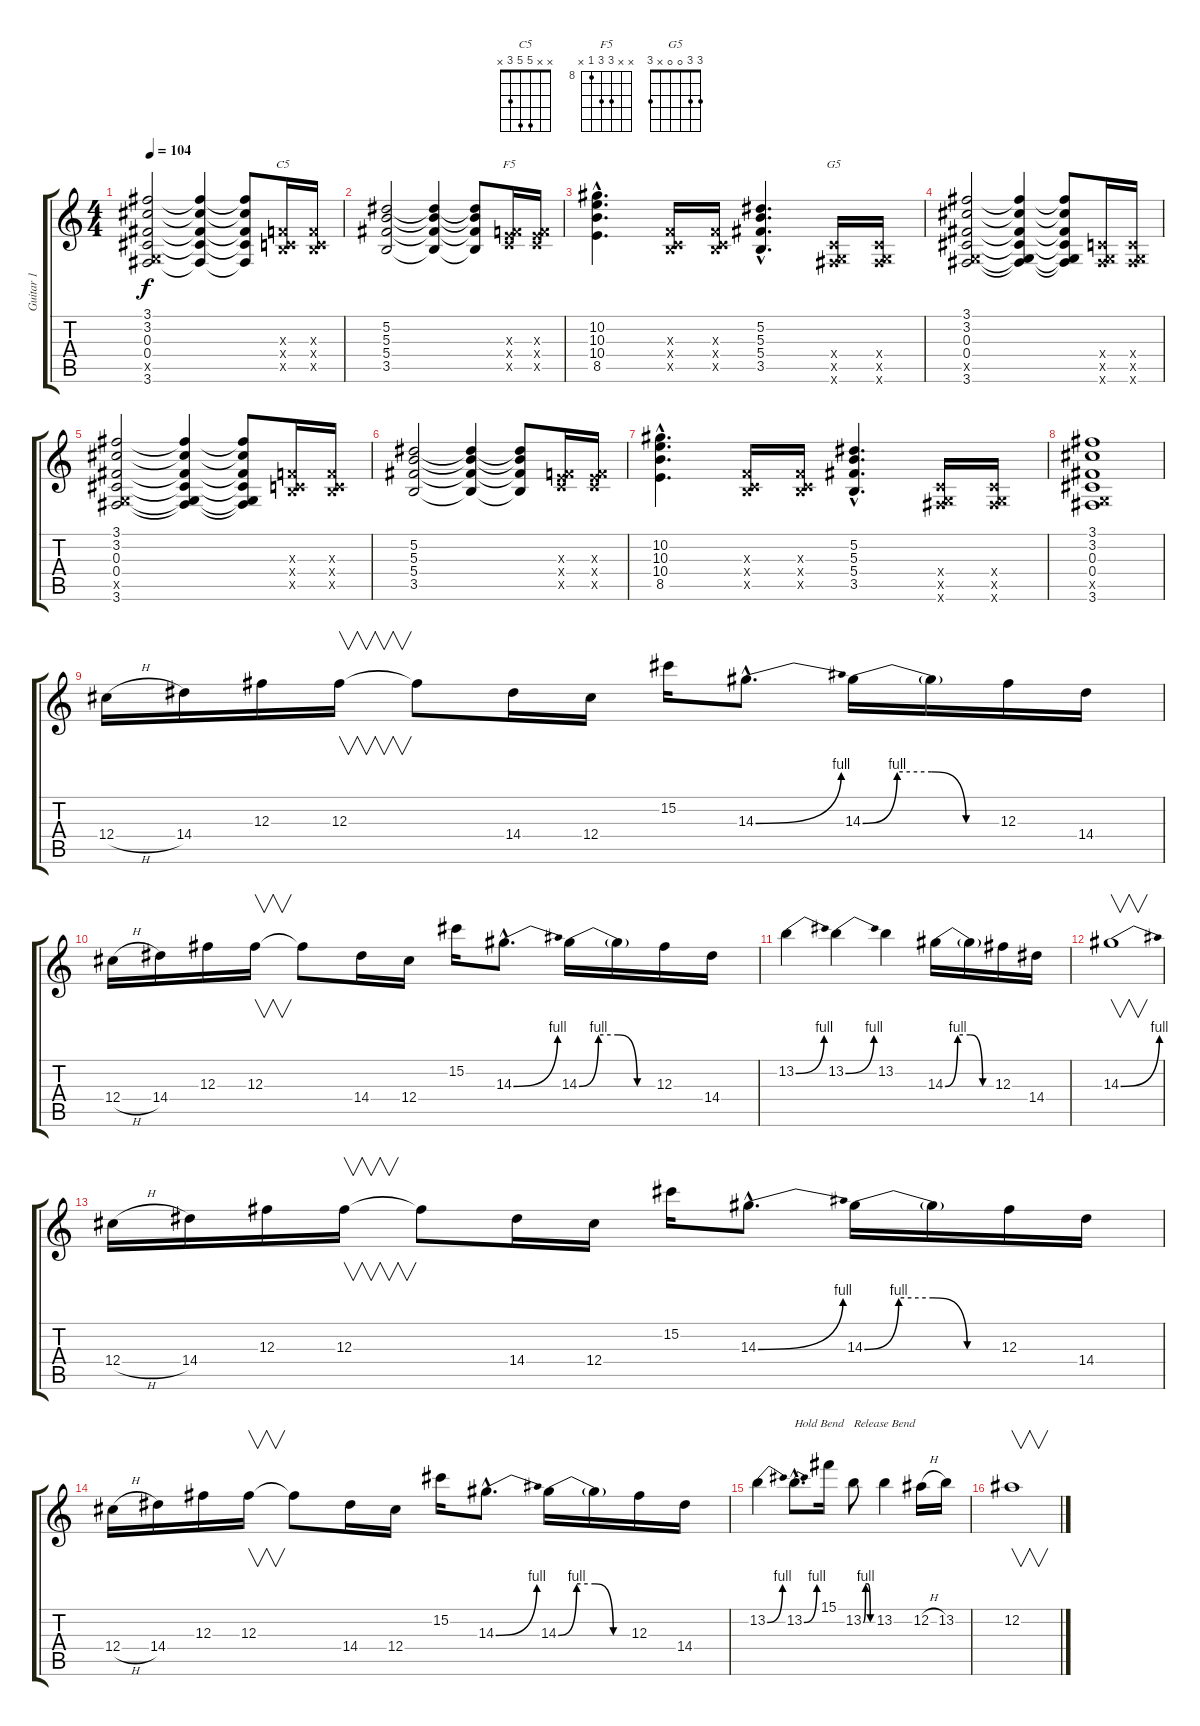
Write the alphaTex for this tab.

\track ("Guitar 1" "Guitar 1") {instrument distortionguitar}
\staff {score tabs}
\tuning (Eb4 Bb3 Gb3 Db3 Ab2 Eb2) {hide}
\chord ("C5" x x 5 5 3 x)
\chord ("F5" x x 10 10 8 x) {firstfret 8}
\chord ("G5" 3 3 0 0 x 3)
\ts (4 4)
\tempo 104
\clef g2
\ks c
(3.1 3.2 0.3 0.4 -1.5{x} 3.6).2{dy f} (3.1{t} 3.2{t} 0.3{t} 0.4{t} 3.6{t}).4 (3.1{t} 3.2{t} 0.3{t} 0.4{t} 3.6{t}).8 (-1.3{x} -1.4{x} 3.5{x}).16{ch "C5"} (-1.3{x} -1.4{x} 3.5{x}).16 |
(5.2 5.3 5.4 3.5).2 (5.2{t} 5.3{t} 5.4{t} 3.5{t}).4 (5.2{t} 5.3{t} 5.4{t} 3.5{t}).8 (-1.3{x} -1.4{x} 8.5{x}).16{ch "F5"} (-1.3{x} -1.4{x} 8.5{x}).16 |
(10.2{hac} 10.3{hac} 10.4{hac} 8.5{hac}).4{d} (-1.3{x} -1.4{x} 3.5{x}).16 (-1.3{x} -1.4{x} 3.5{x}).16 (5.2{hac} 5.3{hac} 5.4{hac} 3.5{hac}).4{d} (-1.4{x} -1.5{x} 3.6{x}).16{ch "G5"} (-1.4{x} -1.5{x} 3.6{x}).16 |
(3.1 3.2 0.3 0.4 -1.5{x} 3.6).2 (3.1{t} 3.2{t} 0.3{t} 0.4{t} -1.5{t} 3.6{t}).4 (3.1{t} 3.2{t} 0.3{t} 0.4{t} -1.5{t} 3.6{t}).8 (-1.4{x} -1.5{x} 3.6{x}).16 (-1.4{x} -1.5{x} 3.6{x}).16 |
(3.1 3.2 0.3 0.4 -1.5{x} 3.6).2 (3.1{t} 3.2{t} 0.3{t} 0.4{t} -1.5{t} 3.6{t}).4 (3.1{t} 3.2{t} 0.3{t} 0.4{t} -1.5{t} 3.6{t}).8 (-1.3{x} -1.4{x} 3.5{x}).16 (-1.3{x} -1.4{x} 3.5{x}).16 |
(5.2 5.3 5.4 3.5).2 (5.2{t} 5.3{t} 5.4{t} 3.5{t}).4 (5.2{t} 5.3{t} 5.4{t} 3.5{t}).8 (-1.3{x} -1.4{x} 8.5{x}).16 (-1.3{x} -1.4{x} 8.5{x}).16 |
(10.2{hac} 10.3{hac} 10.4{hac} 8.5{hac}).4{d} (-1.3{x} -1.4{x} 3.5{x}).16 (-1.3{x} -1.4{x} 3.5{x}).16 (5.2{hac} 5.3{hac} 5.4{hac} 3.5{hac}).4{d} (-1.4{x} -1.5{x} 3.6{x}).16 (-1.4{x} -1.5{x} 3.6{x}).16 |
(3.1 3.2 0.3 0.4 -1.5{x} 3.6).1 |
12.4{h}.16{volume 16} 14.4.16 12.3.16 12.3.16{v} 12.3{t}.8 14.4.16 12.4.16 15.2.16 14.3{be (bend 0 0 60 4) hac}.8{d} 14.3{be (custom 0 0 15 4 30 4 45 0 60 0)}.16 14.3{t}.16 12.3.16 14.4.16 |
12.4{h}.16 14.4.16 12.3.16 12.3.16{v} 12.3{t}.8 14.4.16 12.4.16 15.2.16 14.3{be (bend 0 0 60 4) hac}.8{d} 14.3{be (custom 0 0 15 4 30 4 45 0 60 0)}.16 14.3{t}.16 12.3.16 14.4.16 |
13.2{be (bend 0 0 60 4)}.4 13.2{be (bend 0 0 60 4)}.4 13.2.4 14.3{be (custom 0 0 15 4 30 4 45 0 60 0)}.16 14.3{t}.16 12.3.16 14.4.16 |
14.3{be (bend 0 0 60 4)}.1{v} |
12.4{h}.16 14.4.16 12.3.16 12.3.16{v} 12.3{t}.8 14.4.16 12.4.16 15.2.16 14.3{be (bend 0 0 60 4) hac}.8{d} 14.3{be (custom 0 0 15 4 30 4 45 0 60 0)}.16 14.3{t}.16 12.3.16 14.4.16 |
12.4{h}.16 14.4.16 12.3.16 12.3.16{v} 12.3{t}.8 14.4.16 12.4.16 15.2.16 14.3{be (bend 0 0 60 4) hac}.8{d} 14.3{be (custom 0 0 15 4 30 4 45 0 60 0)}.16 14.3{t}.16 12.3.16 14.4.16 |
13.2{be (bend 0 0 60 4)}.4 13.2{be (bend 0 0 60 4) hac}.8{d txt "Hold Bend"} 15.1.16 13.2{be (custom 0 0 15 4 30 4 45 0 60 0)}.8{txt "Release Bend"} 13.2.4 12.2{h}.16 13.2.16 |
12.2.1{v}
